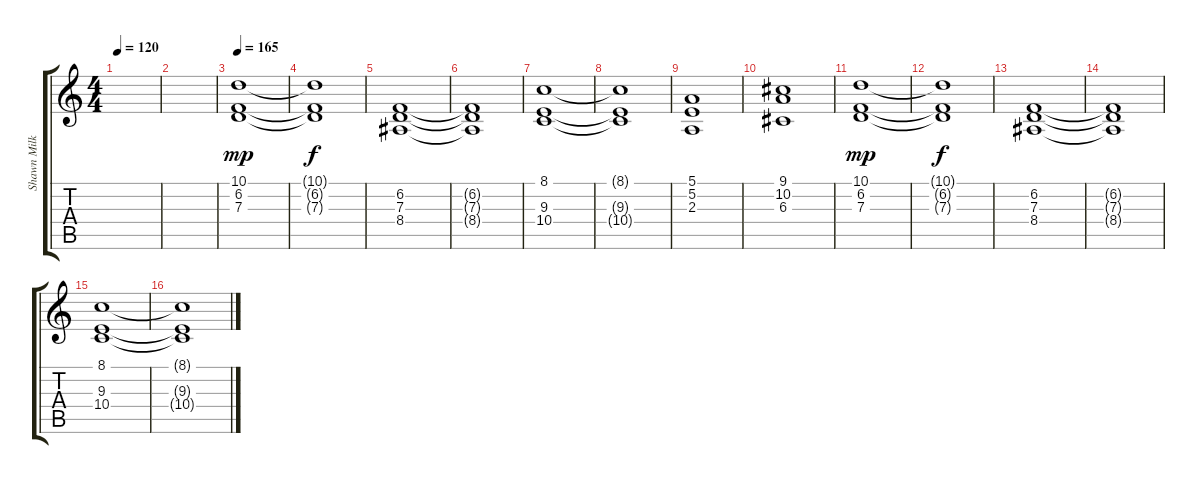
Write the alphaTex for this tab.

\track ("Shawn Milke (Studio) [Piano]" "Shawn Milk") {instrument brightacousticpiano}
\staff {score tabs}
\tuning (E4 B3 G3 D3 A2 E2) {hide}
\ts (4 4)
\tempo 120
\clef g2
\ks c
|
|
\tempo 165
(10.1 6.2 7.3).1{dy mp volume 7 balance 12 instrument vibraphone} |
(10.1{t} 6.2{t} 7.3{t}).1{dy f} |
(6.2 7.3 8.4).1 |
(6.2{t} 7.3{t} 8.4{t}).1 |
(8.1 9.3 10.4).1 |
(8.1{t} 9.3{t} 10.4{t}).1 |
(5.1 5.2 2.3).1 |
(9.1 10.2 6.3).1 |
(10.1 6.2 7.3).1{dy mp} |
(10.1{t} 6.2{t} 7.3{t}).1{dy f} |
(6.2 7.3 8.4).1 |
(6.2{t} 7.3{t} 8.4{t}).1 |
(8.1 9.3 10.4).1 |
(8.1{t} 9.3{t} 10.4{t}).1
